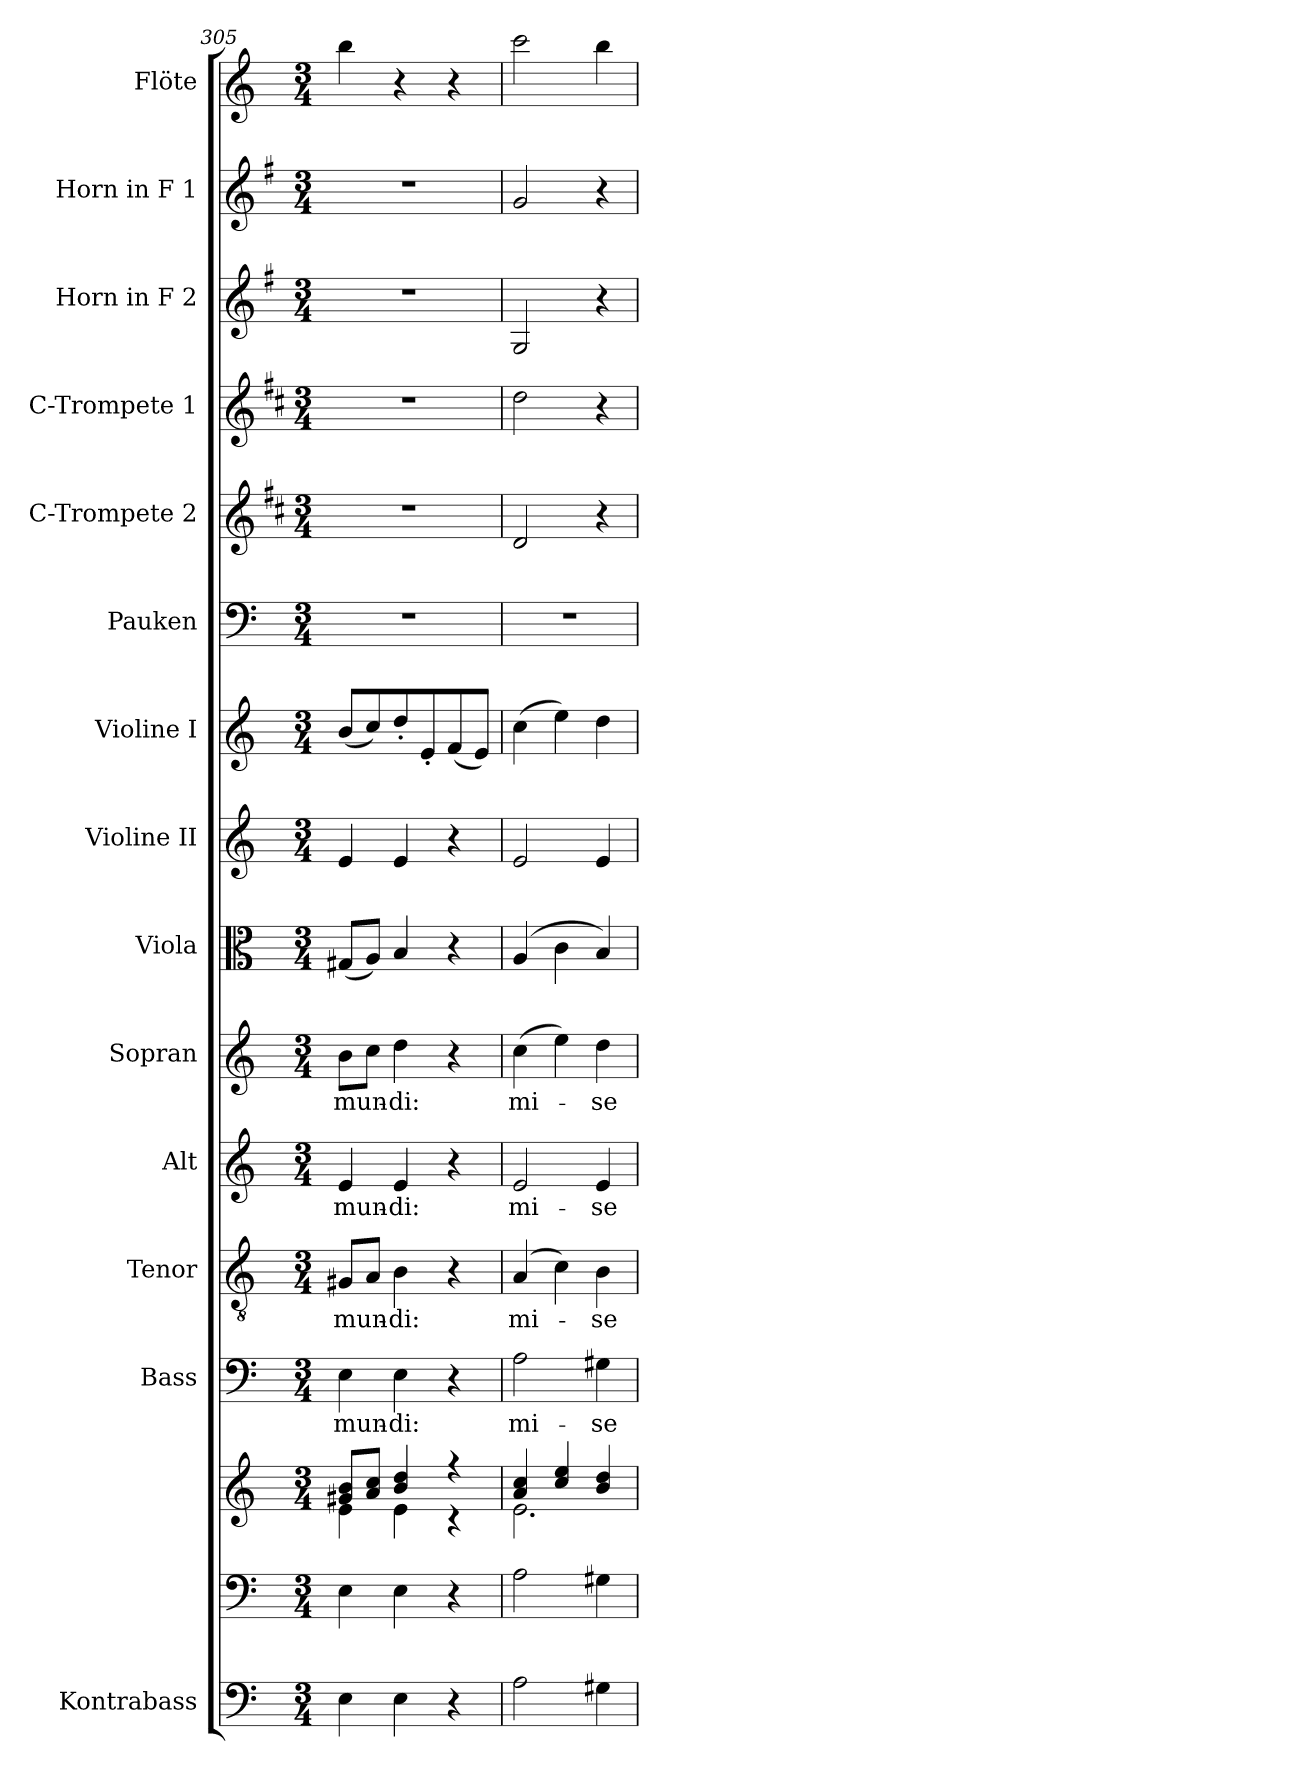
**kern	**kern	**kern	**kern	**text	**kern	**text	**kern	**text	**kern	**text	**kern	**kern	**kern	**kern	**kern	**kern	**kern	**kern	**kern
*part15	*part14	*part14	*part13	*part13	*part12	*part12	*part11	*part11	*part10	*part10	*part9	*part8	*part7	*part6	*part5	*part4	*part3	*part2	*part1
*staff16	*staff15	*staff14	*staff13	*staff13	*staff12	*staff12	*staff11	*staff11	*staff10	*staff10	*staff9	*staff8	*staff7	*staff6	*staff5	*staff4	*staff3	*staff2	*staff1
*I"Kontrabass	*	*	*I"Bass	*	*I"Tenor	*	*I"Alt	*	*I"Sopran	*	*I"Viola	*I"Violine II	*I"Violine I	*I"Pauken	*I"C-Trompete 2	*I"C-Trompete 1	*I"Horn in F 2	*I"Horn in F 1	*I"Flöte
*I'Kb.	*	*	*I'B.	*	*I'T.	*	*I'A.	*	*I'S.	*	*I'Vla.	*I'Vl. II	*I'Vl. I	*I'Pk.	*I'C Trp. 2	*I'C Trp. 1	*	*	*I'Fl.
!!LO:PB:g=z
*clefF4	*clefF4	*clefG2	*clefF4	*	*clefGv2	*	*clefG2	*	*clefG2	*	*clefC3	*clefG2	*clefG2	*clefF4	*clefG2	*clefG2	*clefG2	*clefG2	*clefG2
*ITrd7c12	*	*	*	*	*	*	*	*	*	*	*	*	*	*	*ITrd1c2	*ITrd1c2	*ITrd4c7	*ITrd4c7	*
*k[]	*k[]	*k[]	*k[]	*	*k[]	*	*k[]	*	*k[]	*	*k[]	*k[]	*k[]	*k[]	*k[]	*k[]	*k[]	*k[]	*k[]
*C:	*C:	*C:	*C:	*	*C:	*	*C:	*	*C:	*	*C:	*C:	*C:	*C:	*C:	*C:	*C:	*C:	*C:
*M3/4	*M3/4	*M3/4	*M3/4	*	*M3/4	*	*M3/4	*	*M3/4	*	*M3/4	*M3/4	*M3/4	*M3/4	*M3/4	*M3/4	*M3/4	*M3/4	*M3/4
=305	=305	=305	=305	=305	=305	=305	=305	=305	=305	=305	=305	=305	=305	=305	=305	=305	=305	=305	=305
*	*	*^	*	*	*	*	*	*	*	*	*	*	*	*	*	*	*	*	*
!	!	!	!	!	!LO:LY:b	!	!LO:LY:b	!	!LO:LY:b	!	!LO:LY:b	!	!	!	!	!	!	!	!	!
4EE\	4E\	8g#X/ 8b/L	4e\	4E\	mun-	8G#X/L	mun-	4e/	mun-	8b\L	mun-	(<8G#X/L	4e/	(<8b/L	2.r	2.r	2.r	2.r	2.r	4bb\
.	.	8a/ 8cc/J	.	.	.	8A/J	.	.	.	8cc\J	.	8A/J)	.	8cc/)	.	.	.	.	.	.
!	!	!	!	!	!LO:LY:b	!	!LO:LY:b	!	!LO:LY:b	!	!LO:LY:b	!	!	!	!	!	!	!	!	!
4EE\	4E\	4b/ 4dd/	4e\	4E\	-di:	4B\	-di:	4e/	-di:	4dd\	-di:	4B/	4e/	8dd'</	.	.	.	.	.	4r
.	.	.	.	.	.	.	.	.	.	.	.	.	.	8e'</	.	.	.	.	.	.
4r	4r	4r	4r	4r	.	4r	.	4r	.	4r	.	4r	4r	(<8f/	.	.	.	.	.	4r
.	.	.	.	.	.	.	.	.	.	.	.	.	.	8e/J)	.	.	.	.	.	.
=306	=306	=306	=306	=306	=306	=306	=306	=306	=306	=306	=306	=306	=306	=306	=306	=306	=306	=306	=306	=306
!	!	!	!	!	!LO:LY:b	!	!LO:LY:b	!	!LO:LY:b	!	!LO:LY:b	!	!	!	!	!	!	!	!	!
2AA\	2A\	4a/ 4cc/	2.e\	2A\	mi-	(4A/	mi-	2e/	mi-	(>4cc\	mi-	(4A/	2e/	(>4cc\	2.r	2c/	2cc\	2C/	2c/	2ccc\
.	.	4cc/ 4ee/	.	.	.	4c\)	.	.	.	4ee\)	.	4c\	.	4ee\)	.	.	.	.	.	.
!	!	!	!	!	!LO:LY:b	!	!LO:LY:b	!	!LO:LY:b	!	!LO:LY:b	!	!	!	!	!	!	!	!	!
4GG#X\	4G#X\	4b/ 4dd/	.	4G#X\	-se-	4B\	-se-	4e/	-se-	4dd\	-se-	4B/)	4e/	4dd\	.	4r	4r	4r	4r	4bb\
*	*	*v	*v	*	*	*	*	*	*	*	*	*	*	*	*	*	*	*	*	*
=	=	=	=	=	=	=	=	=	=	=	=	=	=	=	=	=	=	=	=
*-	*-	*-	*-	*-	*-	*-	*-	*-	*-	*-	*-	*-	*-	*-	*-	*-	*-	*-	*-
